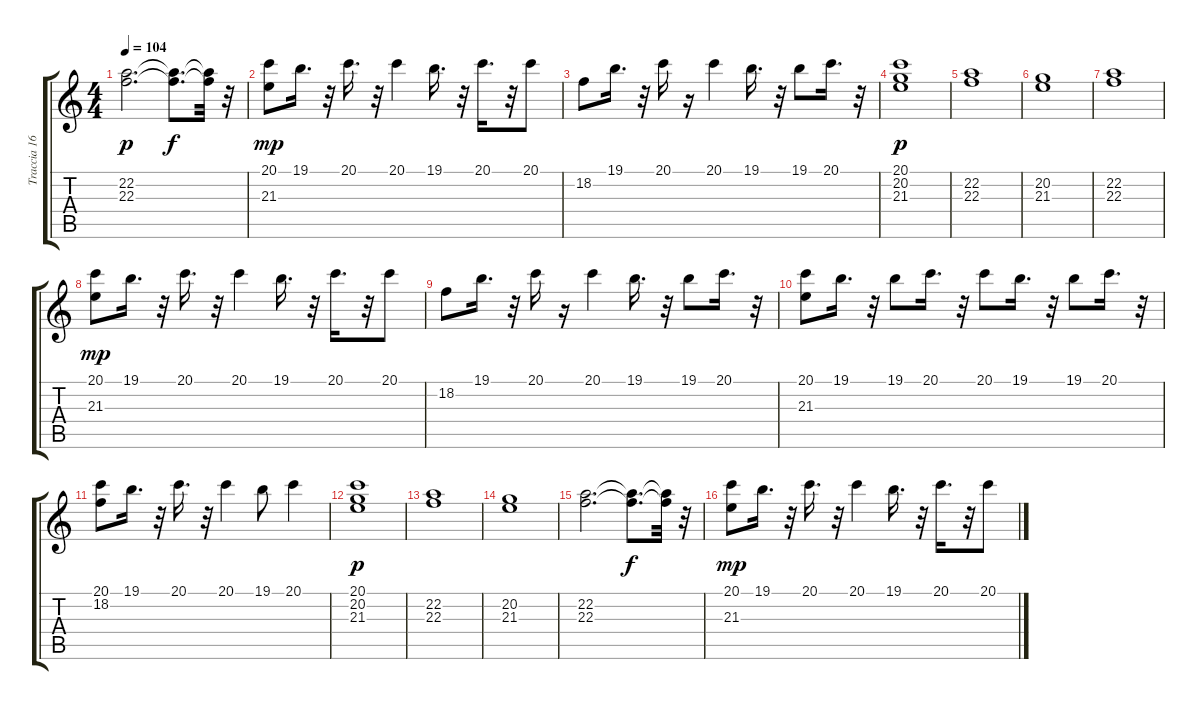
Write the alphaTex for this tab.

\track ("Traccia 16" "Traccia 16") {instrument rockorgan}
\staff {score tabs}
\tuning (E4 B3 G3 D3 A2 E2) {hide}
\ts (4 4)
\tempo 104
\clef g2
\ks c
(22.2 22.3).2{d dy p} (22.2{t} 22.3{t}).8{d dy f} (22.2{t} 22.3{t}).32 r.32 |
(20.1 21.3).8{dy mp} 19.1.16{d} r.32 20.1.16{d} r.32 20.1.4 19.1.16{d} r.32 20.1.16{d} r.32 20.1.8 |
18.2.8 19.1.16{d} r.32 20.1.16 r.16 20.1.4 19.1.16{d} r.32 19.1.8 20.1.16{d} r.32 |
(20.1 20.2 21.3).1{dy p} |
(22.2 22.3).1 |
(20.2 21.3).1 |
(22.2 22.3).1 |
(20.1 21.3).8{dy mp} 19.1.16{d} r.32 20.1.16{d} r.32 20.1.4 19.1.16{d} r.32 20.1.16{d} r.32 20.1.8 |
18.2.8 19.1.16{d} r.32 20.1.16 r.16 20.1.4 19.1.16{d} r.32 19.1.8 20.1.16{d} r.32 |
(20.1 21.3).8 19.1.16{d} r.32 19.1.8 20.1.16{d} r.32 20.1.8 19.1.16{d} r.32 19.1.8 20.1.16{d} r.32 |
(20.1 18.2).8 19.1.16{d} r.32 20.1.16{d} r.32 20.1.4 19.1.8 20.1.4 |
(20.1 20.2 21.3).1{dy p} |
(22.2 22.3).1 |
(20.2 21.3).1 |
(22.2 22.3).2{d} (22.2{t} 22.3{t}).8{d dy f} (22.2{t} 22.3{t}).32 r.32 |
(20.1 21.3).8{dy mp} 19.1.16{d} r.32 20.1.16{d} r.32 20.1.4 19.1.16{d} r.32 20.1.16{d} r.32 20.1.8
